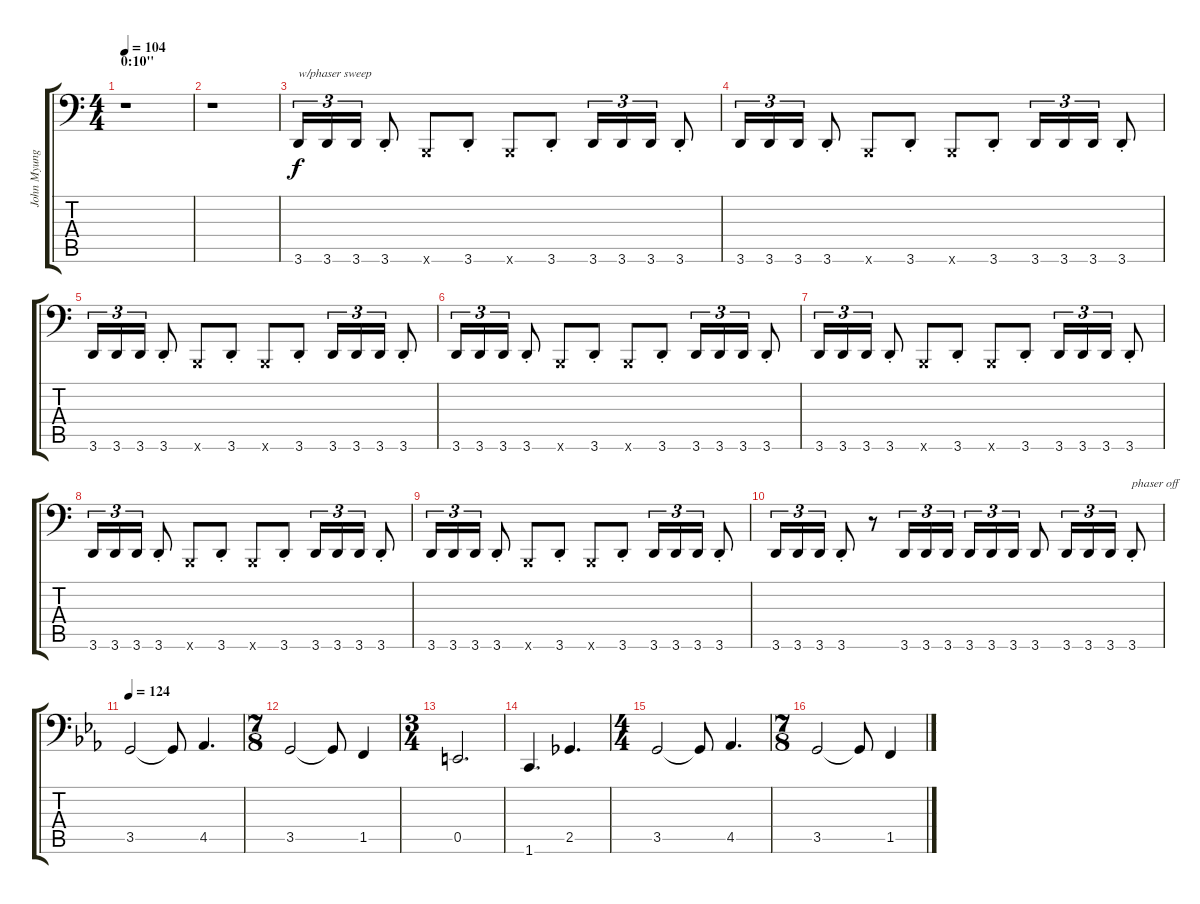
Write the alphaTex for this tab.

\track ("John Myung" "John Myung") {instrument electricbassfinger}
\staff {score tabs}
\tuning (C3 G2 D2 A1 E1 B0) {hide}
\ts (4 4)
\section ("" "0:10''")
\tempo 104
\clef f4
\ks c
r.1{dy f instrument electricbassfinger} |
r.1 |
3.6.16{tu (3 2) txt "w/phaser sweep"} 3.6.16{tu (3 2)} 3.6.16{tu (3 2)} 3.6{st}.8 0.6{x}.8 3.6{st}.8 0.6{x}.8 3.6{st}.8 3.6.16{tu (3 2)} 3.6.16{tu (3 2)} 3.6.16{tu (3 2)} 3.6{st}.8 |
3.6.16{tu (3 2)} 3.6.16{tu (3 2)} 3.6.16{tu (3 2)} 3.6{st}.8 0.6{x}.8 3.6{st}.8 0.6{x}.8 3.6{st}.8 3.6.16{tu (3 2)} 3.6.16{tu (3 2)} 3.6.16{tu (3 2)} 3.6{st}.8 |
3.6.16{tu (3 2)} 3.6.16{tu (3 2)} 3.6.16{tu (3 2)} 3.6{st}.8 0.6{x}.8 3.6{st}.8 0.6{x}.8 3.6{st}.8 3.6.16{tu (3 2)} 3.6.16{tu (3 2)} 3.6.16{tu (3 2)} 3.6{st}.8 |
3.6.16{tu (3 2)} 3.6.16{tu (3 2)} 3.6.16{tu (3 2)} 3.6{st}.8 0.6{x}.8 3.6{st}.8 0.6{x}.8 3.6{st}.8 3.6.16{tu (3 2)} 3.6.16{tu (3 2)} 3.6.16{tu (3 2)} 3.6{st}.8 |
3.6.16{tu (3 2)} 3.6.16{tu (3 2)} 3.6.16{tu (3 2)} 3.6{st}.8 0.6{x}.8 3.6{st}.8 0.6{x}.8 3.6{st}.8 3.6.16{tu (3 2)} 3.6.16{tu (3 2)} 3.6.16{tu (3 2)} 3.6{st}.8 |
3.6.16{tu (3 2)} 3.6.16{tu (3 2)} 3.6.16{tu (3 2)} 3.6{st}.8 0.6{x}.8 3.6{st}.8 0.6{x}.8 3.6{st}.8 3.6.16{tu (3 2)} 3.6.16{tu (3 2)} 3.6.16{tu (3 2)} 3.6{st}.8 |
3.6.16{tu (3 2)} 3.6.16{tu (3 2)} 3.6.16{tu (3 2)} 3.6{st}.8 0.6{x}.8 3.6{st}.8 0.6{x}.8 3.6{st}.8 3.6.16{tu (3 2)} 3.6.16{tu (3 2)} 3.6.16{tu (3 2)} 3.6{st}.8 |
3.6.16{tu (3 2)} 3.6.16{tu (3 2)} 3.6.16{tu (3 2)} 3.6{st}.8 r.8 3.6.16{tu (3 2)} 3.6.16{tu (3 2)} 3.6.16{tu (3 2)} 3.6.16{tu (3 2)} 3.6.16{tu (3 2)} 3.6.16{tu (3 2)} 3.6.8 3.6.16{tu (3 2)} 3.6.16{tu (3 2)} 3.6.16{tu (3 2)} 3.6{st}.8{txt "phaser off"} |
\tempo 124
\ks eb
3.5.2 3.5{t}.8 4.5.4{d} |
\ts (7 8)
3.5.2 3.5{t}.8 1.5.4 |
\ts (3 4)
0.5.2{d} |
1.6.4{d} 2.5.4{d} |
\ts (4 4)
3.5.2 3.5{t}.8 4.5.4{d} |
\ts (7 8)
3.5.2 3.5{t}.8 1.5.4
